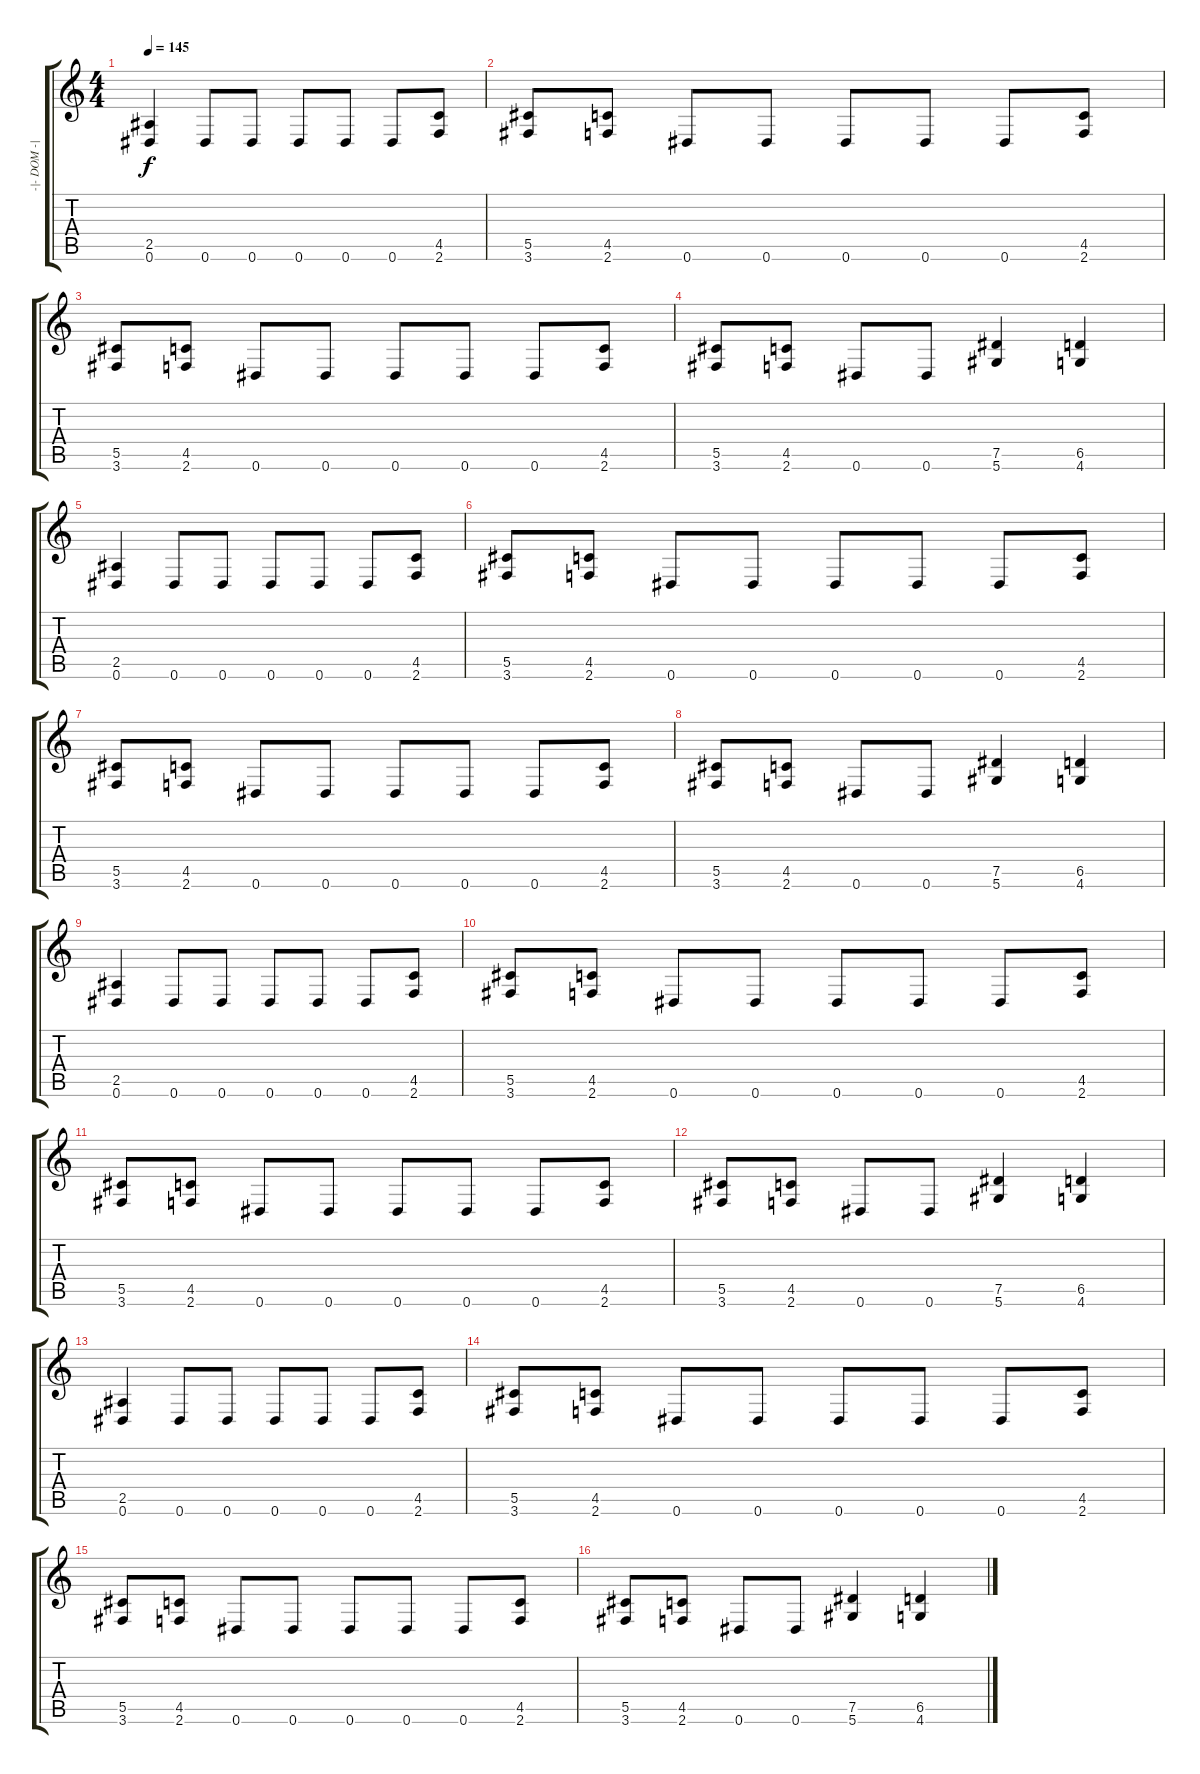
\track ("-|- DOM -|-" "-|- DOM -|") {instrument overdrivenguitar}
\staff {score tabs}
\tuning (Eb4 Bb3 Gb3 Db3 Ab2 Eb2) {hide}
\ts (4 4)
\tempo 145
\clef g2
\ks c
(2.5 0.6).4{dy f} 0.6.8 0.6.8 0.6.8 0.6.8 0.6.8 (4.5 2.6).8 |
(5.5 3.6).8 (4.5 2.6).8 0.6.8 0.6.8 0.6.8 0.6.8 0.6.8 (4.5 2.6).8 |
(5.5 3.6).8 (4.5 2.6).8 0.6.8 0.6.8 0.6.8 0.6.8 0.6.8 (4.5 2.6).8 |
(5.5 3.6).8 (4.5 2.6).8 0.6.8 0.6.8 (7.5 5.6).4 (6.5 4.6).4 |
(2.5 0.6).4 0.6.8 0.6.8 0.6.8 0.6.8 0.6.8 (4.5 2.6).8 |
(5.5 3.6).8 (4.5 2.6).8 0.6.8 0.6.8 0.6.8 0.6.8 0.6.8 (4.5 2.6).8 |
(5.5 3.6).8 (4.5 2.6).8 0.6.8 0.6.8 0.6.8 0.6.8 0.6.8 (4.5 2.6).8 |
(5.5 3.6).8 (4.5 2.6).8 0.6.8 0.6.8 (7.5 5.6).4 (6.5 4.6).4 |
(2.5 0.6).4 0.6.8 0.6.8 0.6.8 0.6.8 0.6.8 (4.5 2.6).8 |
(5.5 3.6).8 (4.5 2.6).8 0.6.8 0.6.8 0.6.8 0.6.8 0.6.8 (4.5 2.6).8 |
(5.5 3.6).8 (4.5 2.6).8 0.6.8 0.6.8 0.6.8 0.6.8 0.6.8 (4.5 2.6).8 |
(5.5 3.6).8 (4.5 2.6).8 0.6.8 0.6.8 (7.5 5.6).4 (6.5 4.6).4 |
(2.5 0.6).4 0.6.8 0.6.8 0.6.8 0.6.8 0.6.8 (4.5 2.6).8 |
(5.5 3.6).8 (4.5 2.6).8 0.6.8 0.6.8 0.6.8 0.6.8 0.6.8 (4.5 2.6).8 |
(5.5 3.6).8 (4.5 2.6).8 0.6.8 0.6.8 0.6.8 0.6.8 0.6.8 (4.5 2.6).8 |
(5.5 3.6).8 (4.5 2.6).8 0.6.8 0.6.8 (7.5 5.6).4 (6.5 4.6).4
